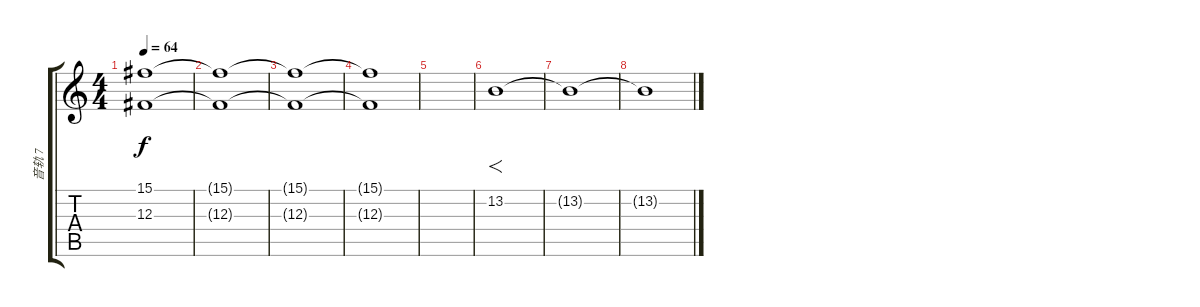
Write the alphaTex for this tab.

\track ("音轨 7" "音轨 7") {instrument stringensemble1}
\staff {score tabs}
\tuning (Eb4 Bb3 Gb3 Db3 Ab2 Eb2) {hide}
\ts (4 4)
\tempo 64
\clef g2
\ks c
(15.1 12.3).1{dy f} |
(15.1{t} 12.3{t}).1 |
(15.1{t} 12.3{t}).1 |
(15.1{t} 12.3{t}).1 |
|
13.2.1{f} |
13.2{t}.1 |
13.2{t}.1
